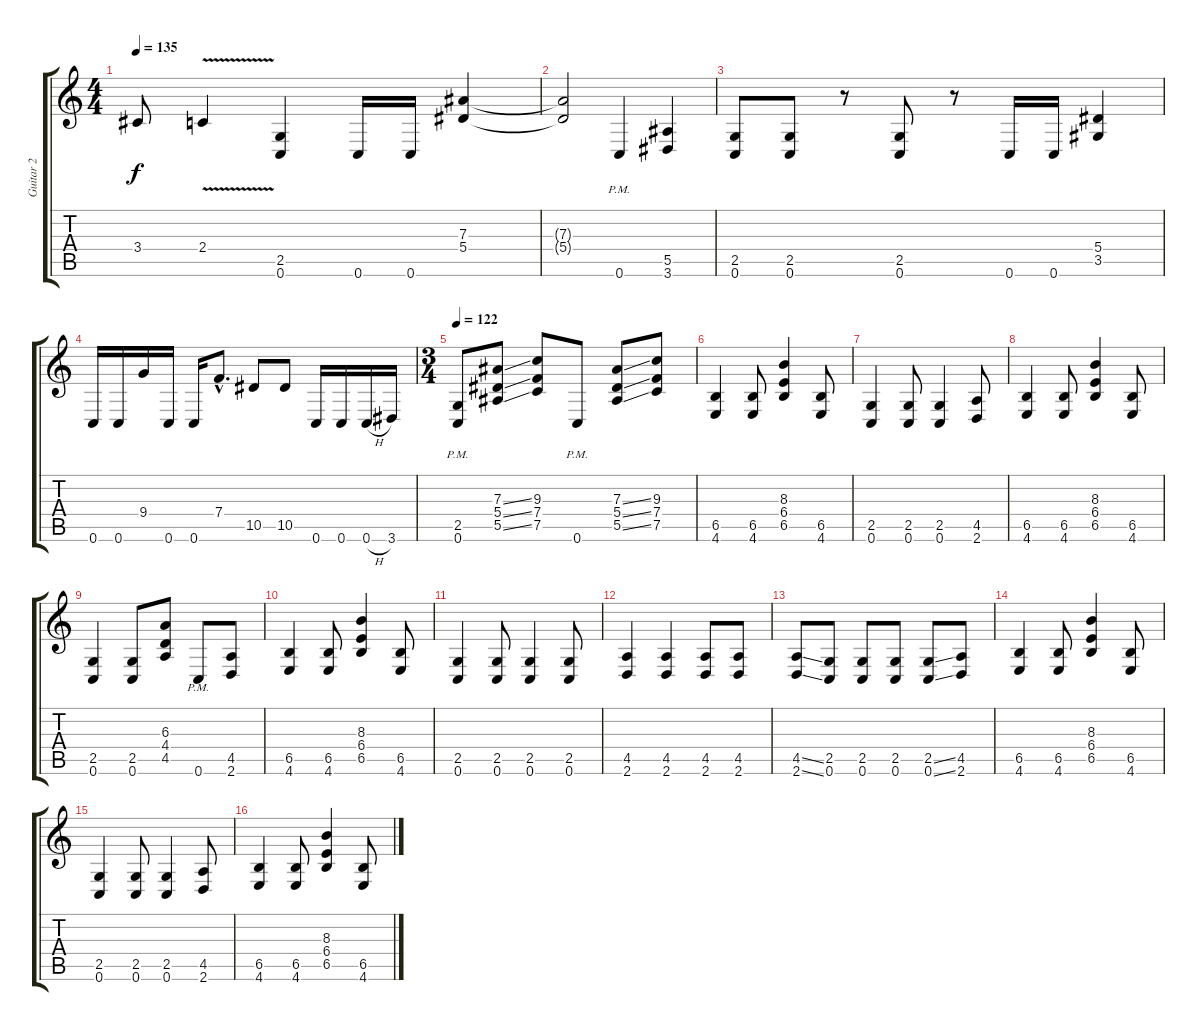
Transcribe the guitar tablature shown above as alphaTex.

\track ("Guitar 2" "Guitar 2") {instrument distortionguitar}
\staff {score tabs}
\tuning (C4 G3 Eb3 Bb2 F2 C2) {hide}
\ts (4 4)
\tempo 135
\clef g2
\ks c
3.4.8{dy f} 2.4{v}.4 (2.5 0.6).4 0.6.16 0.6.16 (7.3 5.4).4 |
(7.3{t} 5.4{t}).2 0.6{pm}.4 (5.5 3.6).4 |
(2.5 0.6).8 (2.5 0.6).8 r.8 (2.5 0.6).8 r.8 0.6.16 0.6.16 (5.4 3.5).4 |
0.6.16 0.6.16 9.4.16 0.6.16 0.6.16 7.4{hac}.8{d} 10.5.8 10.5.8 0.6.16 0.6.16 0.6{h}.16 3.6.16 |
\ts (3 4)
\section ("" "")
\tempo 122
(2.5{pm} 0.6{pm}).8 (7.3{ss} 5.4{ss} 5.5{ss}).8 (9.3 7.4 7.5).8 0.6{pm}.8 (7.3{ss} 5.4{ss} 5.5{ss}).8 (9.3 7.4 7.5).8 |
(6.5 4.6).4 (6.5 4.6).8 (8.3 6.4 6.5).4 (6.5 4.6).8 |
(2.5 0.6).4 (2.5 0.6).8 (2.5 0.6).4 (4.5 2.6).8 |
(6.5 4.6).4 (6.5 4.6).8 (8.3 6.4 6.5).4 (6.5 4.6).8 |
(2.5 0.6).4 (2.5 0.6).8 (6.3 4.4 4.5).8 0.6{pm}.8 (4.5 2.6).8 |
(6.5 4.6).4 (6.5 4.6).8 (8.3 6.4 6.5).4 (6.5 4.6).8 |
(2.5 0.6).4 (2.5 0.6).8 (2.5 0.6).4 (2.5 0.6).8 |
(4.5 2.6).4 (4.5 2.6).4 (4.5 2.6).8 (4.5 2.6).8 |
(4.5{ss} 2.6{ss}).8 (2.5 0.6).8 (2.5 0.6).8 (2.5 0.6).8 (2.5{ss} 0.6{ss}).8 (4.5 2.6).8 |
(6.5 4.6).4 (6.5 4.6).8 (8.3 6.4 6.5).4 (6.5 4.6).8 |
(2.5 0.6).4 (2.5 0.6).8 (2.5 0.6).4 (4.5 2.6).8 |
(6.5 4.6).4 (6.5 4.6).8 (8.3 6.4 6.5).4 (6.5 4.6).8
